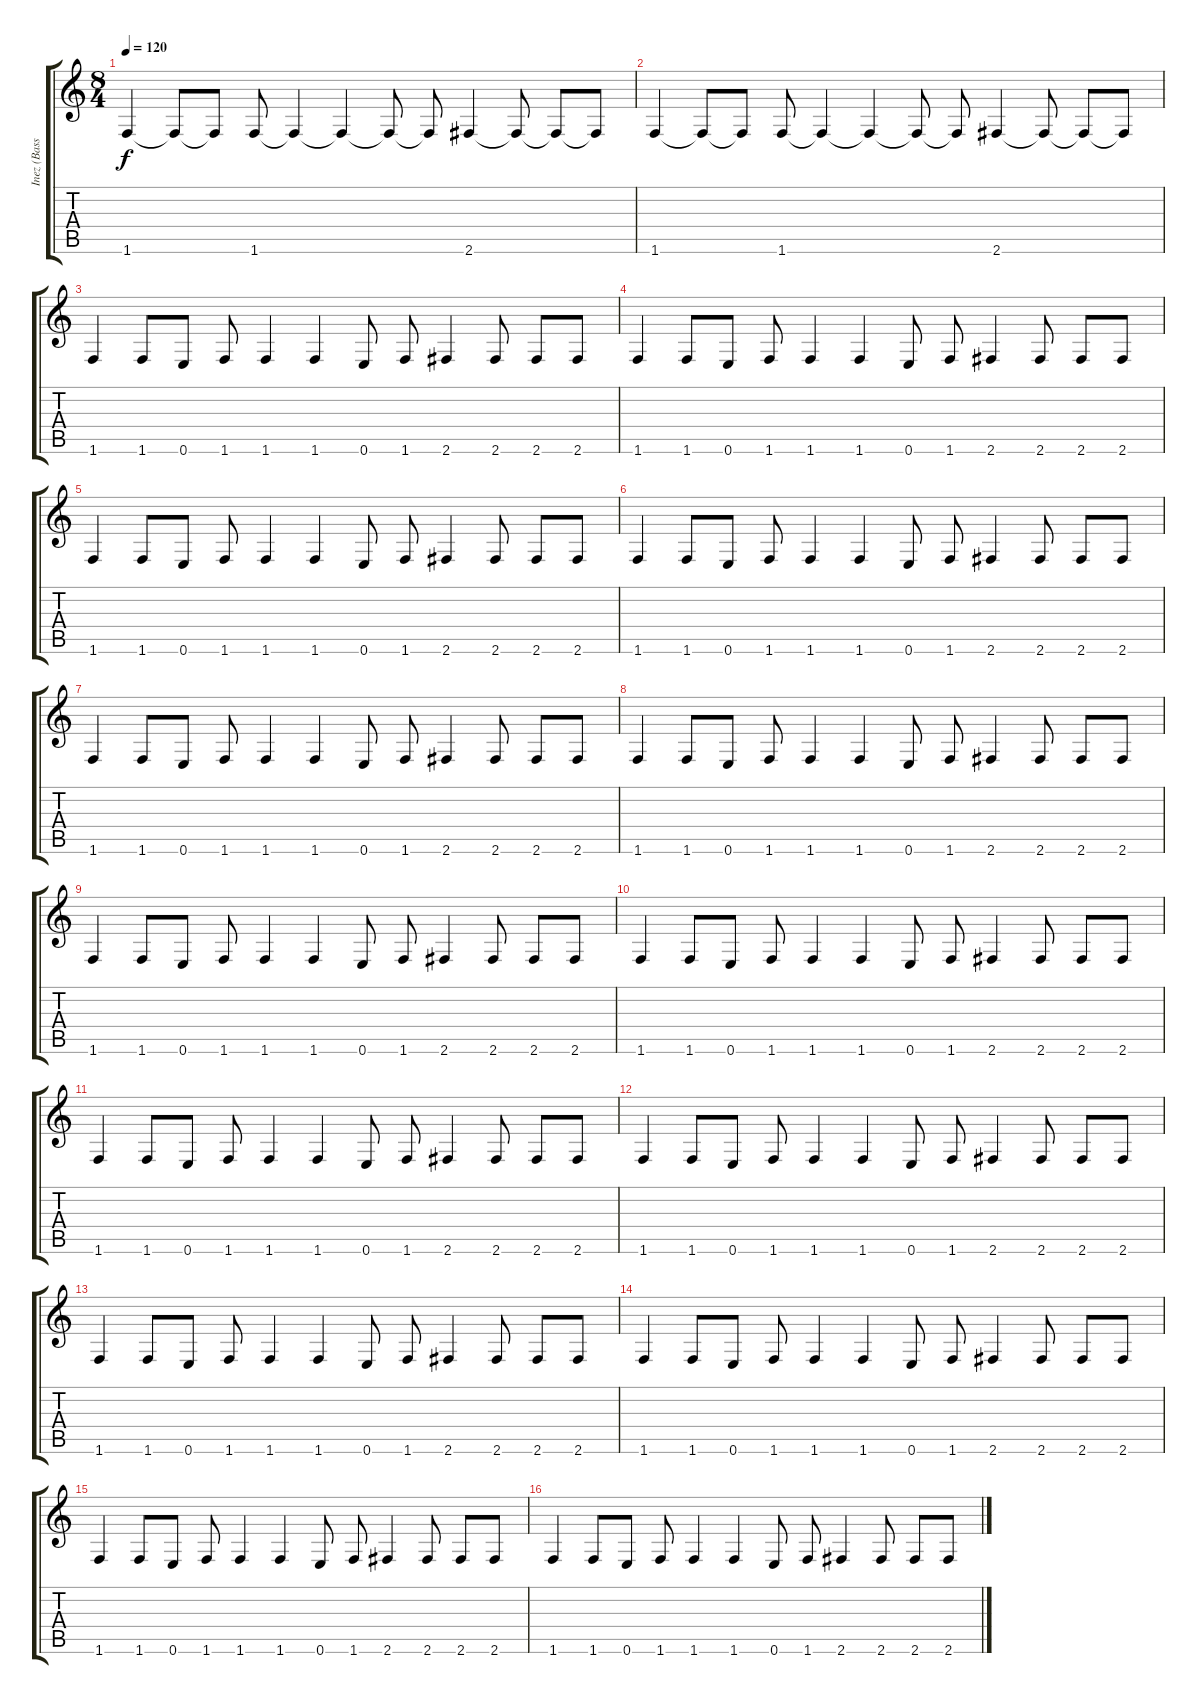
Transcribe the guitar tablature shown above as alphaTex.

\track ("Inez (Bass)" "Inez (Bass") {instrument electricbassfinger}
\staff {score tabs}
\tuning (E4 B3 G3 D3 A2 E2) {hide}
\ts (8 4)
\tempo 120
\clef g2
\ks c
1.6.4{dy f} 1.6{t}.8 1.6{t}.8 1.6.8 1.6{t}.4 1.6{t}.4 1.6{t}.8 1.6{t}.8 2.6.4 2.6{t}.8 2.6{t}.8 2.6{t}.8 |
1.6.4 1.6{t}.8 1.6{t}.8 1.6.8 1.6{t}.4 1.6{t}.4 1.6{t}.8 1.6{t}.8 2.6.4 2.6{t}.8 2.6{t}.8 2.6{t}.8 |
1.6.4 1.6.8 0.6.8 1.6.8 1.6.4 1.6.4 0.6.8 1.6.8 2.6.4 2.6.8 2.6.8 2.6.8 |
1.6.4 1.6.8 0.6.8 1.6.8 1.6.4 1.6.4 0.6.8 1.6.8 2.6.4 2.6.8 2.6.8 2.6.8 |
1.6.4 1.6.8 0.6.8 1.6.8 1.6.4 1.6.4 0.6.8 1.6.8 2.6.4 2.6.8 2.6.8 2.6.8 |
1.6.4 1.6.8 0.6.8 1.6.8 1.6.4 1.6.4 0.6.8 1.6.8 2.6.4 2.6.8 2.6.8 2.6.8 |
1.6.4 1.6.8 0.6.8 1.6.8 1.6.4 1.6.4 0.6.8 1.6.8 2.6.4 2.6.8 2.6.8 2.6.8 |
1.6.4 1.6.8 0.6.8 1.6.8 1.6.4 1.6.4 0.6.8 1.6.8 2.6.4 2.6.8 2.6.8 2.6.8 |
1.6.4 1.6.8 0.6.8 1.6.8 1.6.4 1.6.4 0.6.8 1.6.8 2.6.4 2.6.8 2.6.8 2.6.8 |
1.6.4 1.6.8 0.6.8 1.6.8 1.6.4 1.6.4 0.6.8 1.6.8 2.6.4 2.6.8 2.6.8 2.6.8 |
1.6.4 1.6.8 0.6.8 1.6.8 1.6.4 1.6.4 0.6.8 1.6.8 2.6.4 2.6.8 2.6.8 2.6.8 |
1.6.4 1.6.8 0.6.8 1.6.8 1.6.4 1.6.4 0.6.8 1.6.8 2.6.4 2.6.8 2.6.8 2.6.8 |
1.6.4 1.6.8 0.6.8 1.6.8 1.6.4 1.6.4 0.6.8 1.6.8 2.6.4 2.6.8 2.6.8 2.6.8 |
1.6.4 1.6.8 0.6.8 1.6.8 1.6.4 1.6.4 0.6.8 1.6.8 2.6.4 2.6.8 2.6.8 2.6.8 |
1.6.4 1.6.8 0.6.8 1.6.8 1.6.4 1.6.4 0.6.8 1.6.8 2.6.4 2.6.8 2.6.8 2.6.8 |
1.6.4 1.6.8 0.6.8 1.6.8 1.6.4 1.6.4 0.6.8 1.6.8 2.6.4 2.6.8 2.6.8 2.6.8
